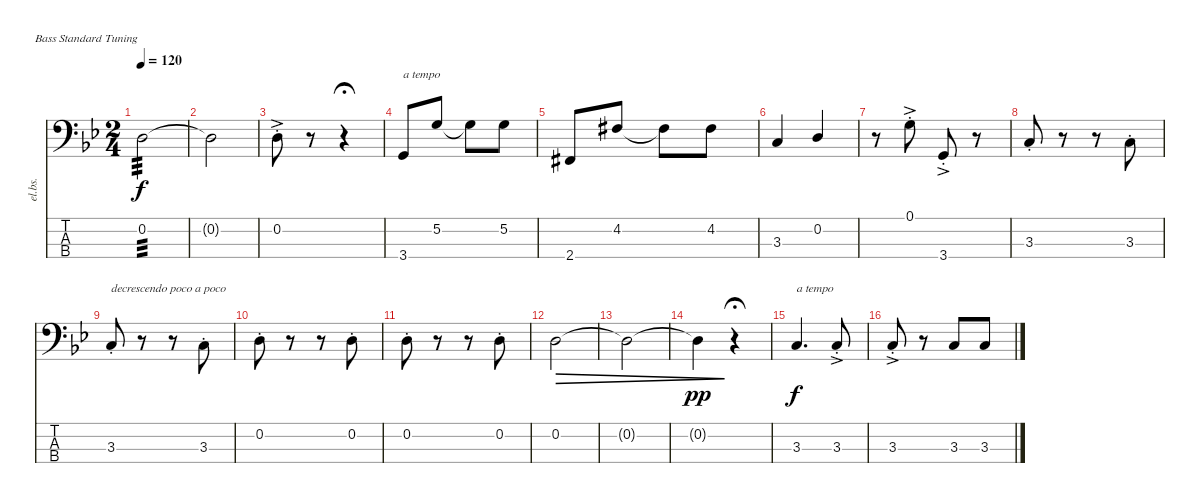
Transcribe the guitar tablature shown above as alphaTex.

\defaultSystemsLayout 4
\bracketExtendMode nobrackets
\track ("Electric Bass" "el.bs.") {defaultSystemsLayout 6 multiBarRest instrument electricbassfinger}
\staff {score tabs}
\tuning (G2 D2 A1 E1)
\ts (2 4)
\tempo 120
\clef f4
\ks bb
0.2{acc forcenatural}.2{tp 3 dy f beam Down} |
0.2{t acc forcenatural}.2{beam Down} |
0.2{ac st acc forcenatural}.8{beam Down} r.8{beam Down} r.4{fermata (medium 0.5) beam Down} |
3.4{acc forcenatural}.8{txt "a tempo" beam Up} 5.2{acc forcenatural}.8{beam Up} 5.2{t acc forcenatural}.8{beam Down} 5.2{acc forcenatural}.8{beam Down} |
2.4{acc #}.8{beam Up} 4.2{acc #}.8{beam Up} 4.2{t acc #}.8{beam Down} 4.2{acc #}.8{beam Down} |
3.3{acc forcenatural}.4{beam Up} 0.2{acc forcenatural}.4{beam Up} |
r.8{beam Down} 0.1{ac st acc forcenatural}.8{beam Down} 3.4{ac st acc forcenatural}.8{beam Up} r.8{beam Down} |
3.3{st acc forcenatural}.8{beam Up} r.8{beam Down} r.8{beam Down} 3.3{st acc forcenatural}.8{beam Up} |
3.3{st acc forcenatural}.8{txt "decrescendo poco a poco" beam Up} r.8{beam Down} r.8{beam Down} 3.3{st acc forcenatural}.8{beam Up} |
0.2{st acc forcenatural}.8{beam Down} r.8{beam Down} r.8{beam Down} 0.2{st acc forcenatural}.8{beam Down} |
0.2{st acc forcenatural}.8{beam Down} r.8{beam Down} r.8{beam Down} 0.2{st acc forcenatural}.8{beam Down} |
0.2{acc forcenatural}.2{dec beam Down} |
0.2{t acc forcenatural}.2{dec beam Down} |
0.2{t acc forcenatural}.4{dec dy pp beam Down} r.4{fermata (medium 0.5) beam Down} |
3.3{acc forcenatural}.4{d txt "a tempo" dy f beam Up} 3.3{ac st acc forcenatural}.8{beam Up} |
3.3{ac st acc forcenatural}.8{beam Up} r.8{beam Down} 3.3{acc forcenatural}.8{beam Up} 3.3{acc forcenatural}.8{beam Up}
